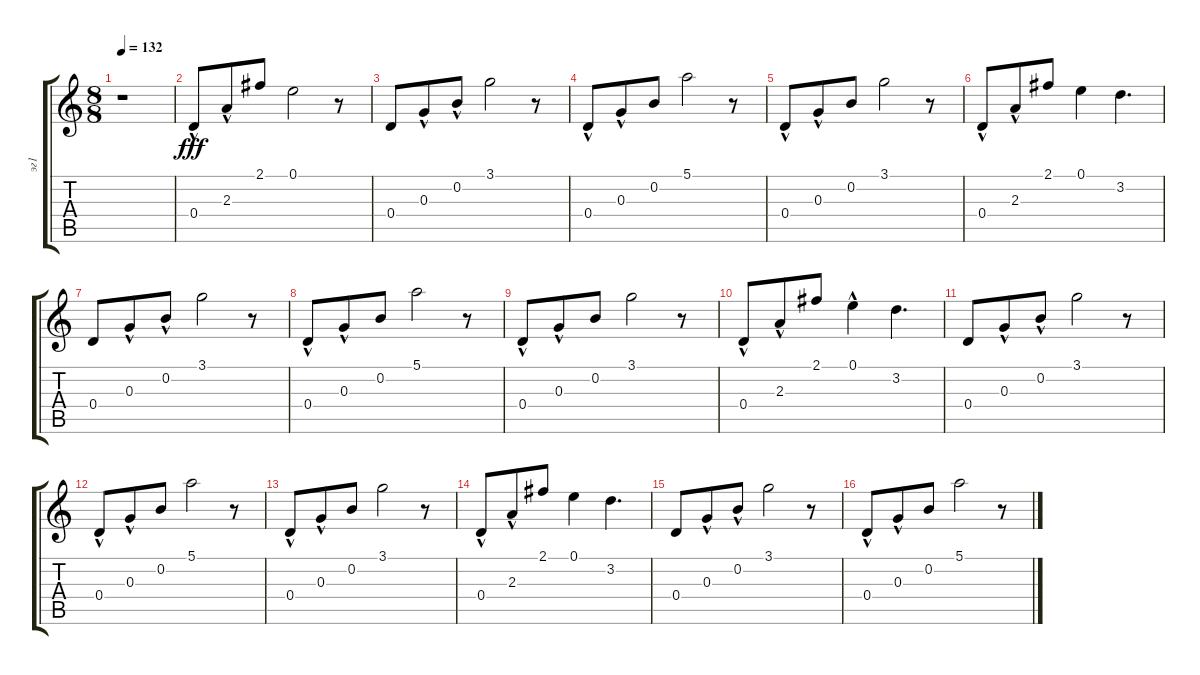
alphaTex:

\track ("эг1" "эг1") {instrument electricguitarclean}
\staff {score tabs}
\tuning (E4 B3 G3 D3 A2 E2) {hide}
\ts (8 8)
\tempo 132
\clef g2
\ks c
r.1{dy fff instrument electricguitarclean} |
0.4{hac}.8 2.3{hac}.8 2.1.8 0.1.2 r.8 |
0.4.8 0.3{hac}.8 0.2{hac}.8 3.1.2 r.8 |
0.4{hac}.8 0.3{hac}.8 0.2.8 5.1.2 r.8 |
0.4{hac}.8 0.3{hac}.8 0.2.8 3.1.2 r.8 |
0.4{hac}.8 2.3{hac}.8 2.1.8 0.1.4 3.2.4{d} |
0.4.8 0.3{hac}.8 0.2{hac}.8 3.1.2 r.8 |
0.4{hac}.8 0.3{hac}.8 0.2.8 5.1.2 r.8 |
0.4{hac}.8 0.3{hac}.8 0.2.8 3.1.2 r.8 |
0.4{hac}.8 2.3{hac}.8 2.1.8 0.1{hac}.4 3.2.4{d} |
0.4.8 0.3{hac}.8 0.2{hac}.8 3.1.2 r.8 |
0.4{hac}.8 0.3{hac}.8 0.2.8 5.1.2 r.8 |
0.4{hac}.8 0.3{hac}.8 0.2.8 3.1.2 r.8 |
0.4{hac}.8 2.3{hac}.8 2.1.8 0.1.4 3.2.4{d} |
0.4.8 0.3{hac}.8 0.2{hac}.8 3.1.2 r.8 |
0.4{hac}.8 0.3{hac}.8 0.2.8 5.1.2 r.8
